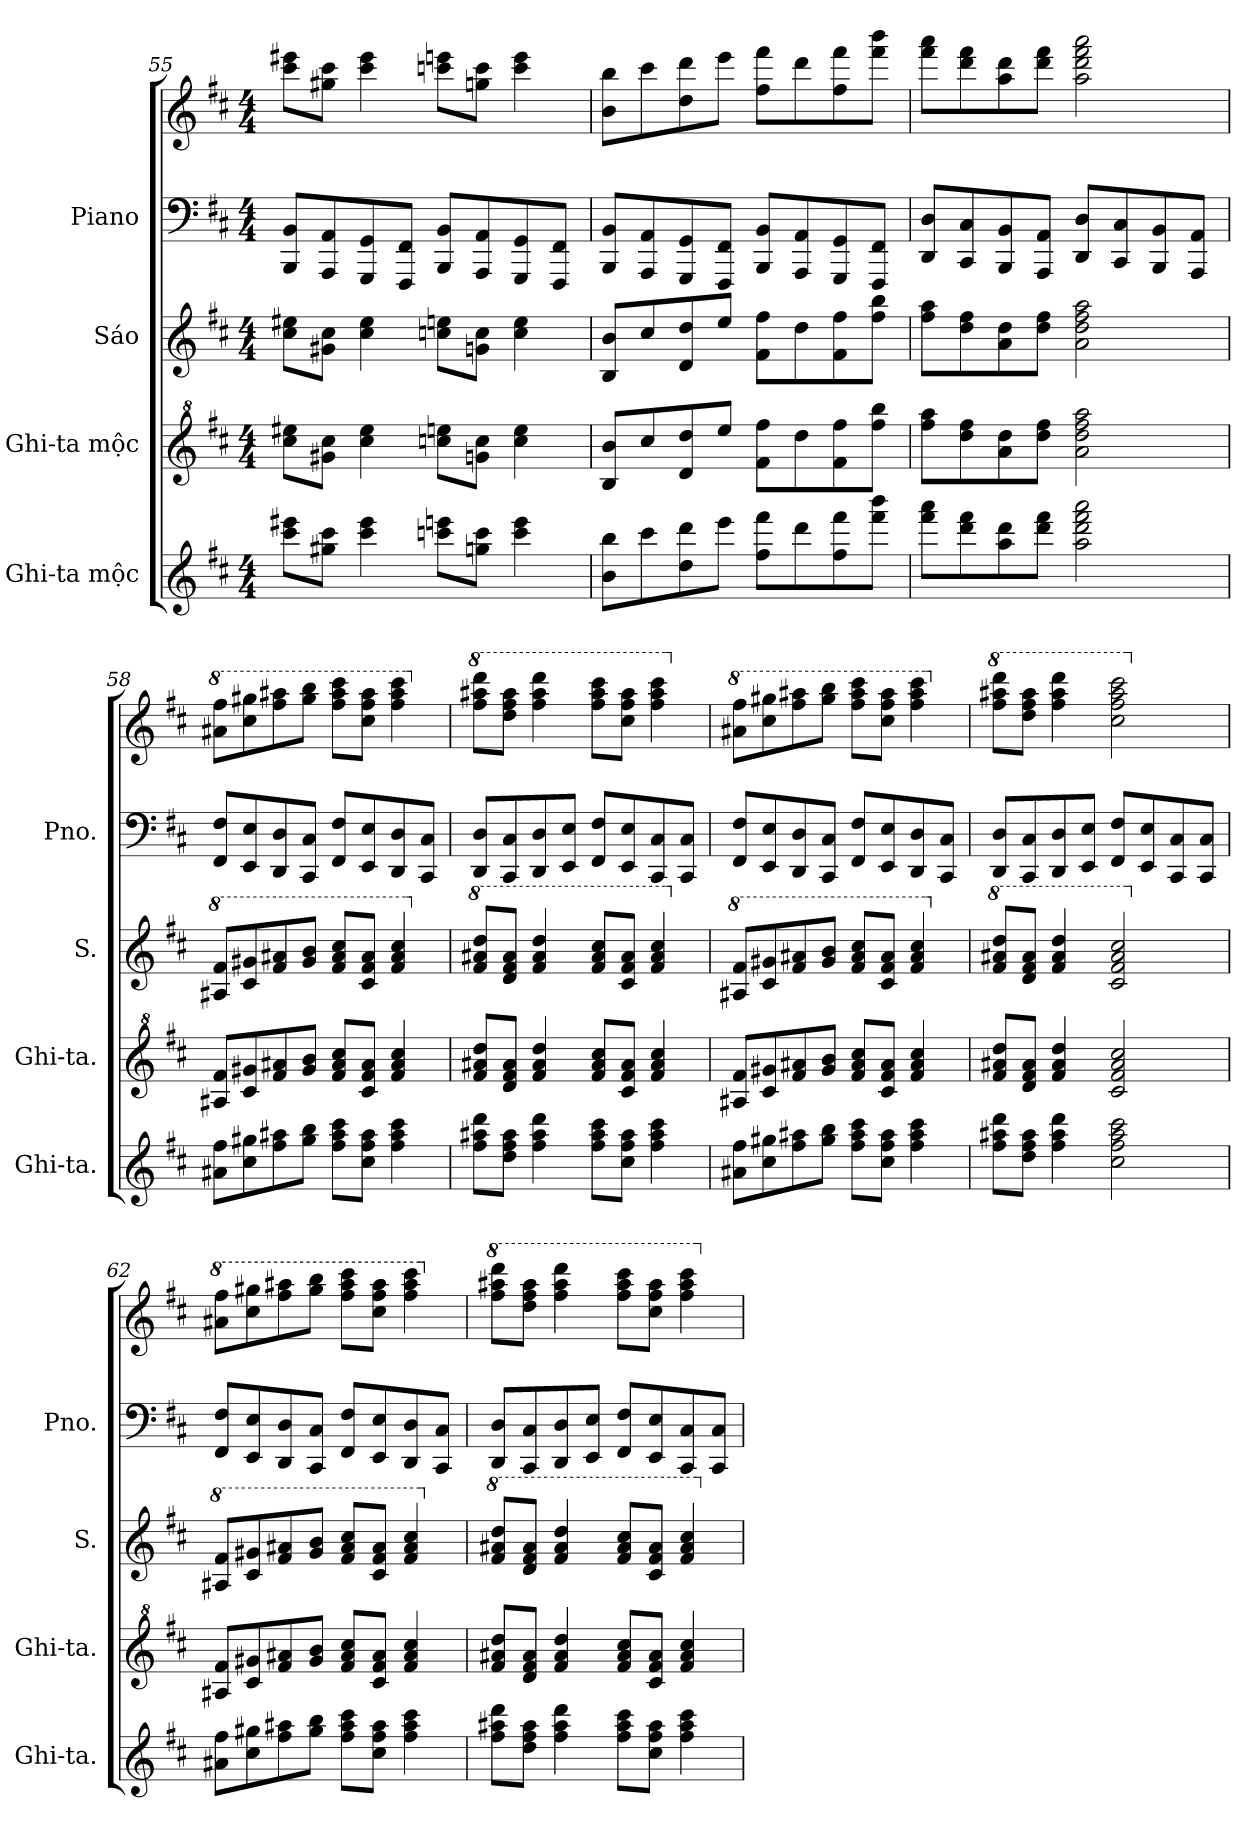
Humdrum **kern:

**kern	**kern	**kern	**kern	**kern
*part4	*part3	*part2	*part1	*part1
*staff5	*staff4	*staff3	*staff2	*staff1
*I"Ghi-ta mộc	*I"Ghi-ta mộc	*I"Sáo	*I"Piano	*
*I'Ghi-ta.	*I'Ghi-ta.	*I'S.	*I'Pno.	*
*clefG2	*clefG^2	*clefG2	*clefF4	*clefG2
*	*	*ITrd-7c-12	*	*
*k[f#c#]	*k[f#c#]	*k[f#c#]	*k[f#c#]	*k[f#c#]
*M4/4	*M4/4	*M4/4	*M4/4	*M4/4
=55	=55	=55	=55	=55
8ccc#\ 8eee#X\L	8ccc#\ 8eee#X\L	8ccc#\ 8eee#X\L	8BBB/ 8BB/L	8ccc#\ 8eee#X\L
8gg#X\ 8ccc#\J	8gg#X\ 8ccc#\J	8gg#X\ 8ccc#\J	8AAA/ 8AA/	8gg#X\ 8ccc#\J
4ccc#\ 4eee#\	4ccc#\ 4eee#\	4ccc#\ 4eee#\	8GGG/ 8GG/	4ccc#\ 4eee#\
.	.	.	8FFF#/ 8FF#/J	.
8cccn\ 8eeen\L	8cccn\ 8eeen\L	8cccn\ 8eeen\L	8BBB/ 8BB/L	8cccn\ 8eeen\L
8ggn\ 8ccc\J	8ggn\ 8ccc\J	8ggn\ 8ccc\J	8AAA/ 8AA/	8ggn\ 8ccc\J
4ccc\ 4eee\	4ccc\ 4eee\	4ccc\ 4eee\	8GGG/ 8GG/	4ccc\ 4eee\
.	.	.	8FFF#/ 8FF#/J	.
=56	=56	=56	=56	=56
8b\ 8bb\L	8b/ 8bb/L	8b/ 8bb/L	8BBB/ 8BB/L	8b\ 8bb\L
8ccc#\	8ccc#/	8ccc#/	8AAA/ 8AA/	8ccc#\
8dd\ 8ddd\	8dd/ 8ddd/	8dd/ 8ddd/	8GGG/ 8GG/	8dd\ 8ddd\
8eee\J	8eee/J	8eee/J	8FFF#/ 8FF#/J	8eee\J
8ff#\ 8fff#\L	8ff#\ 8fff#\L	8ff#\ 8fff#\L	8BBB/ 8BB/L	8ff#\ 8fff#\L
8ddd\	8ddd\	8ddd\	8AAA/ 8AA/	8ddd\
8ff#\ 8fff#\	8ff#\ 8fff#\	8ff#\ 8fff#\	8GGG/ 8GG/	8ff#\ 8fff#\
8fff#\ 8bbb\J	8fff#\ 8bbb\J	8fff#\ 8bbb\J	8FFF#/ 8FF#/J	8fff#\ 8bbb\J
!!LO:LB:g=z
=57	=57	=57	=57	=57
8fff#\ 8aaa\L	8fff#\ 8aaa\L	8fff#\ 8aaa\L	8DD/ 8D/L	8fff#\ 8aaa\L
8ddd\ 8fff#\	8ddd\ 8fff#\	8ddd\ 8fff#\	8CC#/ 8C#/	8ddd\ 8fff#\
8aa\ 8ddd\	8aa\ 8ddd\	8aa\ 8ddd\	8BBB/ 8BB/	8aa\ 8ddd\
8ddd\ 8fff#\J	8ddd\ 8fff#\J	8ddd\ 8fff#\J	8AAA/ 8AA/J	8ddd\ 8fff#\J
2aa\ 2ddd\ 2fff#\ 2aaa\	2aa\ 2ddd\ 2fff#\ 2aaa\	2aa\ 2ddd\ 2fff#\ 2aaa\	8DD/ 8D/L	2aa\ 2ddd\ 2fff#\ 2aaa\
.	.	.	8CC#/ 8C#/	.
.	.	.	8BBB/ 8BB/	.
.	.	.	8AAA/ 8AA/J	.
=58	=58	=58	=58	=58
*	*	*8va	*	*
*	*	*	*	*8va
8a#X\ 8ff#\L	8a#X/ 8ff#/L	8aa#X/ 8fff#/L	8FF#/ 8F#/L	8aa#X\ 8fff#\L
8cc#\ 8gg#X\	8cc#/ 8gg#X/	8ccc#/ 8ggg#X/	8EE/ 8E/	8ccc#\ 8ggg#X\
8ff#\ 8aa#X\	8ff#/ 8aa#X/	8fff#/ 8aaa#X/	8DD/ 8D/	8fff#\ 8aaa#X\
8gg#\ 8bb\J	8gg#/ 8bb/J	8ggg#/ 8bbb/J	8CC#/ 8C#/J	8ggg#\ 8bbb\J
8ff#\ 8aa#\ 8ccc#\L	8ff#/ 8aa#/ 8ccc#/L	8fff#/ 8aaa#/ 8cccc#/L	8FF#/ 8F#/L	8fff#\ 8aaa#\ 8cccc#\L
8cc#\ 8ff#\ 8aa#\J	8cc#/ 8ff#/ 8aa#/J	8ccc#/ 8fff#/ 8aaa#/J	8EE/ 8E/	8ccc#\ 8fff#\ 8aaa#\J
4ff#\ 4aa#\ 4ccc#\	4ff#/ 4aa#/ 4ccc#/	4fff#/ 4aaa#/ 4cccc#/	8DD/ 8D/	4fff#\ 4aaa#\ 4cccc#\
.	.	.	8CC#/ 8C#/J	.
=59	=59	=59	=59	=59
*	*	*X8va	*	*
*	*	*8va	*	*
*	*	*	*	*X8va
*	*	*	*	*8va
8ff#\ 8aa#X\ 8ddd\L	8ff#/ 8aa#X/ 8ddd/L	8fff#/ 8aaa#X/ 8dddd/L	8DD/ 8D/L	8fff#\ 8aaa#X\ 8dddd\L
8dd\ 8ff#\ 8aa#\J	8dd/ 8ff#/ 8aa#/J	8ddd/ 8fff#/ 8aaa#/J	8CC#/ 8C#/	8ddd\ 8fff#\ 8aaa#\J
4ff#\ 4aa#\ 4ddd\	4ff#/ 4aa#/ 4ddd/	4fff#/ 4aaa#/ 4dddd/	8DD/ 8D/	4fff#\ 4aaa#\ 4dddd\
.	.	.	8EE/ 8E/J	.
8ff#\ 8aa#\ 8ccc#\L	8ff#/ 8aa#/ 8ccc#/L	8fff#/ 8aaa#/ 8cccc#/L	8FF#/ 8F#/L	8fff#\ 8aaa#\ 8cccc#\L
8cc#\ 8ff#\ 8aa#\J	8cc#/ 8ff#/ 8aa#/J	8ccc#/ 8fff#/ 8aaa#/J	8EE/ 8E/	8ccc#\ 8fff#\ 8aaa#\J
4ff#\ 4aa#\ 4ccc#\	4ff#/ 4aa#/ 4ccc#/	4fff#/ 4aaa#/ 4cccc#/	8CC#/ 8C#/	4fff#\ 4aaa#\ 4cccc#\
.	.	.	8CC#/ 8C#/J	.
!!LO:PB:g=z
=60	=60	=60	=60	=60
*	*	*X8va	*	*
*	*	*8va	*	*
*	*	*	*	*X8va
*	*	*	*	*8va
8a#X\ 8ff#\L	8a#X/ 8ff#/L	8aa#X/ 8fff#/L	8FF#/ 8F#/L	8aa#X\ 8fff#\L
8cc#\ 8gg#X\	8cc#/ 8gg#X/	8ccc#/ 8ggg#X/	8EE/ 8E/	8ccc#\ 8ggg#X\
8ff#\ 8aa#X\	8ff#/ 8aa#X/	8fff#/ 8aaa#X/	8DD/ 8D/	8fff#\ 8aaa#X\
8gg#\ 8bb\J	8gg#/ 8bb/J	8ggg#/ 8bbb/J	8CC#/ 8C#/J	8ggg#\ 8bbb\J
8ff#\ 8aa#\ 8ccc#\L	8ff#/ 8aa#/ 8ccc#/L	8fff#/ 8aaa#/ 8cccc#/L	8FF#/ 8F#/L	8fff#\ 8aaa#\ 8cccc#\L
8cc#\ 8ff#\ 8aa#\J	8cc#/ 8ff#/ 8aa#/J	8ccc#/ 8fff#/ 8aaa#/J	8EE/ 8E/	8ccc#\ 8fff#\ 8aaa#\J
4ff#\ 4aa#\ 4ccc#\	4ff#/ 4aa#/ 4ccc#/	4fff#/ 4aaa#/ 4cccc#/	8DD/ 8D/	4fff#\ 4aaa#\ 4cccc#\
.	.	.	8CC#/ 8C#/J	.
=61	=61	=61	=61	=61
*	*	*X8va	*	*
*	*	*8va	*	*
*	*	*	*	*X8va
*	*	*	*	*8va
8ff#\ 8aa#X\ 8ddd\L	8ff#/ 8aa#X/ 8ddd/L	8fff#/ 8aaa#X/ 8dddd/L	8DD/ 8D/L	8fff#\ 8aaa#X\ 8dddd\L
8dd\ 8ff#\ 8aa#\J	8dd/ 8ff#/ 8aa#/J	8ddd/ 8fff#/ 8aaa#/J	8CC#/ 8C#/	8ddd\ 8fff#\ 8aaa#\J
4ff#\ 4aa#\ 4ddd\	4ff#/ 4aa#/ 4ddd/	4fff#/ 4aaa#/ 4dddd/	8DD/ 8D/	4fff#\ 4aaa#\ 4dddd\
.	.	.	8EE/ 8E/J	.
2cc#\ 2ff#\ 2aa#\ 2ccc#\	2cc#/ 2ff#/ 2aa#/ 2ccc#/	2ccc#/ 2fff#/ 2aaa#/ 2cccc#/	8FF#/ 8F#/L	2ccc#\ 2fff#\ 2aaa#\ 2cccc#\
.	.	.	8EE/ 8E/	.
.	.	.	8CC#/ 8C#/	.
.	.	.	8CC#/ 8C#/J	.
=62	=62	=62	=62	=62
*	*	*X8va	*	*
*	*	*8va	*	*
*	*	*	*	*X8va
*	*	*	*	*8va
8a#X\ 8ff#\L	8a#X/ 8ff#/L	8aa#X/ 8fff#/L	8FF#/ 8F#/L	8aa#X\ 8fff#\L
8cc#\ 8gg#X\	8cc#/ 8gg#X/	8ccc#/ 8ggg#X/	8EE/ 8E/	8ccc#\ 8ggg#X\
8ff#\ 8aa#X\	8ff#/ 8aa#X/	8fff#/ 8aaa#X/	8DD/ 8D/	8fff#\ 8aaa#X\
8gg#\ 8bb\J	8gg#/ 8bb/J	8ggg#/ 8bbb/J	8CC#/ 8C#/J	8ggg#\ 8bbb\J
8ff#\ 8aa#\ 8ccc#\L	8ff#/ 8aa#/ 8ccc#/L	8fff#/ 8aaa#/ 8cccc#/L	8FF#/ 8F#/L	8fff#\ 8aaa#\ 8cccc#\L
8cc#\ 8ff#\ 8aa#\J	8cc#/ 8ff#/ 8aa#/J	8ccc#/ 8fff#/ 8aaa#/J	8EE/ 8E/	8ccc#\ 8fff#\ 8aaa#\J
4ff#\ 4aa#\ 4ccc#\	4ff#/ 4aa#/ 4ccc#/	4fff#/ 4aaa#/ 4cccc#/	8DD/ 8D/	4fff#\ 4aaa#\ 4cccc#\
.	.	.	8CC#/ 8C#/J	.
!!LO:LB:g=z
=63	=63	=63	=63	=63
*	*	*X8va	*	*
*	*	*8va	*	*
*	*	*	*	*X8va
*	*	*	*	*8va
8ff#\ 8aa#X\ 8ddd\L	8ff#/ 8aa#X/ 8ddd/L	8fff#/ 8aaa#X/ 8dddd/L	8DD/ 8D/L	8fff#\ 8aaa#X\ 8dddd\L
8dd\ 8ff#\ 8aa#\J	8dd/ 8ff#/ 8aa#/J	8ddd/ 8fff#/ 8aaa#/J	8CC#/ 8C#/	8ddd\ 8fff#\ 8aaa#\J
4ff#\ 4aa#\ 4ddd\	4ff#/ 4aa#/ 4ddd/	4fff#/ 4aaa#/ 4dddd/	8DD/ 8D/	4fff#\ 4aaa#\ 4dddd\
.	.	.	8EE/ 8E/J	.
8ff#\ 8aa#\ 8ccc#\L	8ff#/ 8aa#/ 8ccc#/L	8fff#/ 8aaa#/ 8cccc#/L	8FF#/ 8F#/L	8fff#\ 8aaa#\ 8cccc#\L
8cc#\ 8ff#\ 8aa#\J	8cc#/ 8ff#/ 8aa#/J	8ccc#/ 8fff#/ 8aaa#/J	8EE/ 8E/	8ccc#\ 8fff#\ 8aaa#\J
4ff#\ 4aa#\ 4ccc#\	4ff#/ 4aa#/ 4ccc#/	4fff#/ 4aaa#/ 4cccc#/	8CC#/ 8C#/	4fff#\ 4aaa#\ 4cccc#\
.	.	.	8CC#/ 8C#/J	.
*	*	*X8va	*	*
*	*	*	*	*X8va
=	=	=	=	=
*-	*-	*-	*-	*-
